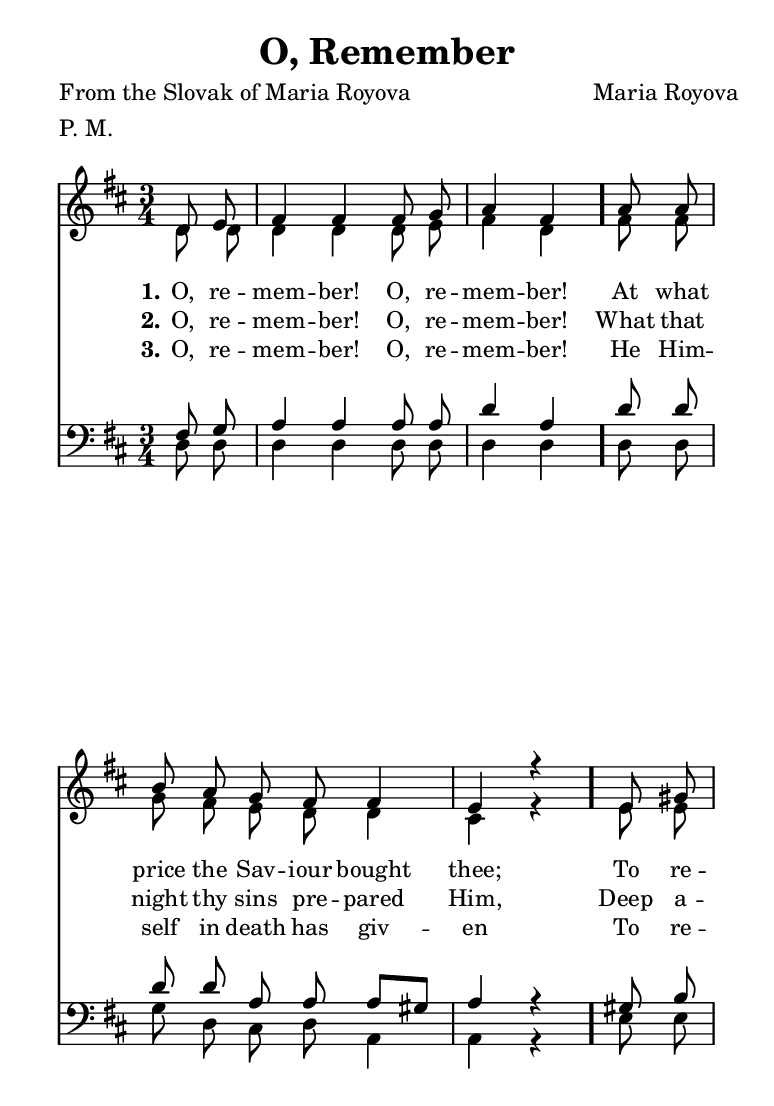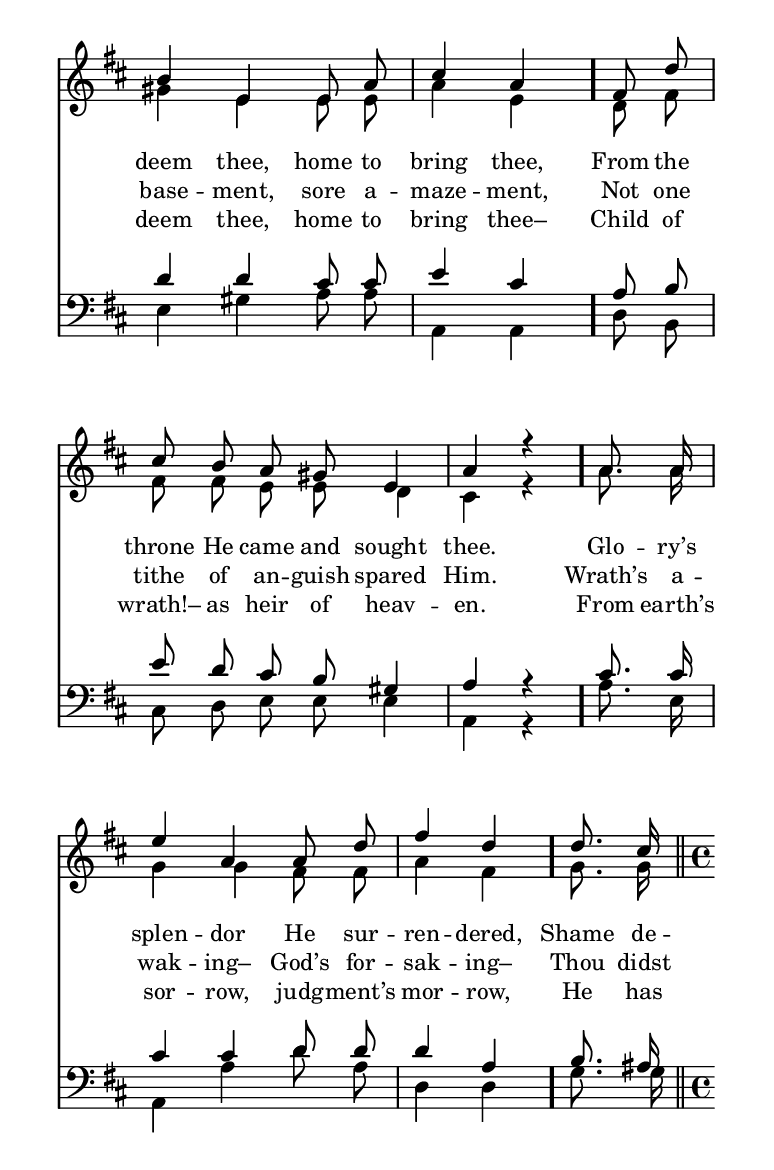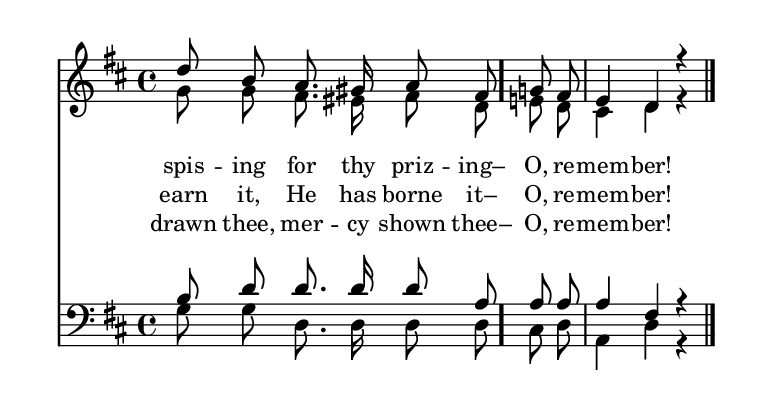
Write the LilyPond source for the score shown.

\include "common/global.ily"
\paper {
  \include "common/paper.ily"
}

\header{
  hymnnumber = "184"
  title = "O, Remember"
  tunename = ""
  meter = "P. M."
  poet = "From the Slovak of Maria Royova"
  composer = "Maria Royova"
  %copyright = ""
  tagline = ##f
}

patternA = { d8 e | fis4 fis fis8 g | a4 fis }
patternB = { a8 a | b a g fis fis4 e c }
patternC = { d8. e16 | fis4 fis fis8 g | a4 fis }
patternD = { c8. c16 | \bar "||" \time 4/4 c8 c c8. c16 c8 c c c | c4 c c }

global = {
  \include "common/overrides.ily"
  \time 3/4
  \override Score.MetronomeMark.transparent = ##t % hide all fermata changes too
  \tempo 8=120
  \key d \major
  \partial 4
  \autoBeamOff
}

notesSoprano = {
\global
\relative c' {

  \changePitch \patternA { d e | fis fis fis g | a fis }
  \changePitch \patternB { a a | b a g fis fis e r }
  \changePitch \patternA { e gis b e, e a | cis a }
  \changePitch \patternB { fis d' | cis b a gis e | a r }
  \changePitch \patternC { a a | e' a, a d | fis d }
  \changePitch \patternD { d cis | d b a gis a fis g fis | e d r }

  \bar "|."

}
}

notesAlto = {
\global
\relative e' {

  \changePitch \patternA { d d | d d d e | fis d }
  \changePitch \patternB { fis fis | g fis e d d | cis r }
  \changePitch \patternA { e e | gis e e e | a e }
  \changePitch \patternB { d fis | fis fis e e d | cis r }
  \changePitch \patternC { a' a | g g fis fis | a fis }
  \changePitch \patternD { g g | g g fis eis fis d e d | cis d r }

}
}

notesTenor = {
\global
\relative a {

  \changePitch \patternA { fis g | a a a a | d a }
  d8 d | d d a a a[ gis] | a4 r
  \changePitch \patternA { gis b | d d cis cis | e cis }
  \changePitch \patternB { a b | e d cis b gis | a r }
  \changePitch \patternC { cis cis | cis cis d d | d a }
  \changePitch \patternD { b ais | b d d d d a a a | a fis r }

}
}

notesBass = {
\global
\relative f {

  \changePitch \patternA { d d | d d d d | d d }
  \changePitch \patternB { d d | g d cis d a | a r }
  \changePitch \patternA { e' e | e gis a a | a, a }
  \changePitch \patternB { d b | cis d e e e | a, r }
  \changePitch \patternC { a' e | a, a' d a | d, d }
  \changePitch \patternD { g g | g g d d d d cis d | a d r }

}
}

wordsA = \lyricmode {
\set stanza = "1."

O, re -- mem -- ber! O, re -- mem -- ber! \bar "."
At what price the Sav -- iour bought thee; \bar "."
To re -- deem thee, home to bring thee, \bar "."
From the throne He came and sought thee. \bar "."
Glo -- ry’s splen -- dor He sur -- ren -- dered, \bar "."
Shame de -- spis -- ing for thy priz -- ing– \bar "."
O, re -- mem -- ber! \bar "."

}

wordsB = \lyricmode {
\set stanza = "2."

O, re -- mem -- ber! O, re -- mem -- ber!
What that night thy sins pre -- pared Him,
Deep a -- base -- ment, sore a -- maze -- ment,
Not one tithe of an -- guish spared Him.
Wrath’s a -- wak -- ing– God’s for -- sak -- ing–
Thou didst earn it, He has borne it–
O, re -- mem -- ber!

}

wordsC = \lyricmode {
\set stanza = "3."

O, re -- mem -- ber! O, re -- mem -- ber!
He Him -- self in death has giv -- en
To re -- deem thee, home to bring thee–
Child of wrath!– as heir of heav -- en.
From earth’s sor -- row, judg -- ment’s mor -- row,
He has drawn thee, mer -- cy shown thee–
O, re -- mem -- ber!

}

\score {
  \context ChoirStaff <<
    \context Staff = upper <<
      \set ChoirStaff.systemStartDelimiter = #'SystemStartBar
      \context Voice  = sopranos { \voiceOne << \notesSoprano >> }
      \context Voice  = altos { \voiceTwo << \notesAlto >> }
      \context Lyrics = one   \lyricsto sopranos \wordsA
      \context Lyrics = two   \lyricsto sopranos \wordsB
      \context Lyrics = three \lyricsto sopranos \wordsC
    >>
    \context Staff = men <<
      \clef bass
      \context Voice  = tenors { \voiceOne << \notesTenor >> }
      \context Voice  = basses { \voiceTwo << \notesBass >> }
    >>
  >>
  \layout {
    \include "common/layout.ily"
  }
  \midi{
    \include "common/midi.ily"
  }
}

\version "2.19.49"  % necessary for upgrading to future LilyPond versions.

% vi:set et ts=2 sw=2 ai nocindent syntax=lilypond:
